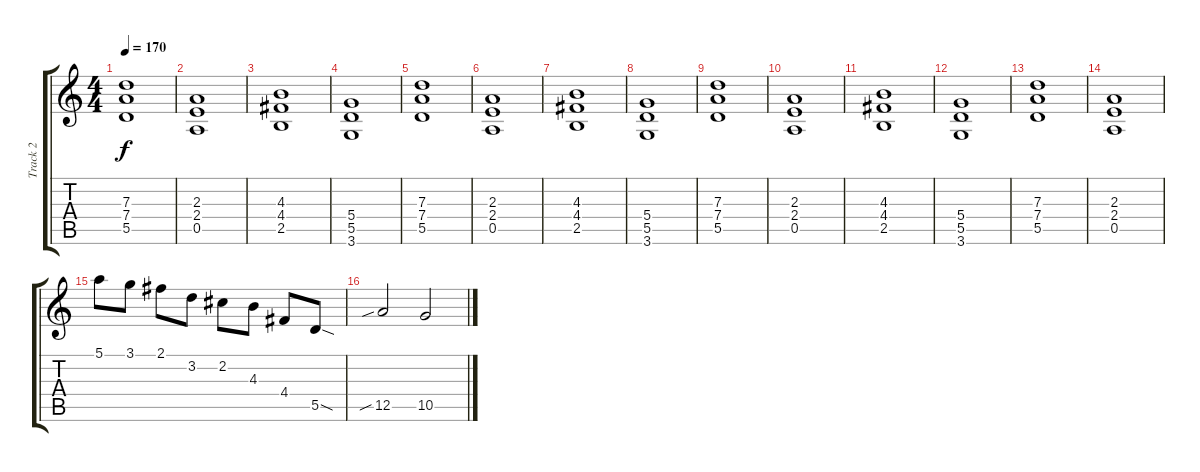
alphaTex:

\track ("Track 2" "Track 2") {instrument distortionguitar}
\staff {score tabs}
\tuning (E4 B3 G3 D3 A2 E2) {hide}
\ts (4 4)
\tempo 170
\clef g2
\ks c
(7.3 7.4 5.5).1{dy f} |
(2.3 2.4 0.5).1 |
(4.3 4.4 2.5).1 |
(5.4 5.5 3.6).1 |
(7.3 7.4 5.5).1 |
(2.3 2.4 0.5).1 |
(4.3 4.4 2.5).1 |
(5.4 5.5 3.6).1 |
(7.3 7.4 5.5).1 |
(2.3 2.4 0.5).1 |
(4.3 4.4 2.5).1 |
(5.4 5.5 3.6).1 |
(7.3 7.4 5.5).1 |
(2.3 2.4 0.5).1 |
5.1.8 3.1.8 2.1.8 3.2.8 2.2.8 4.3.8 4.4.8 5.5{sod}.8 |
12.5{sib}.2 10.5.2
